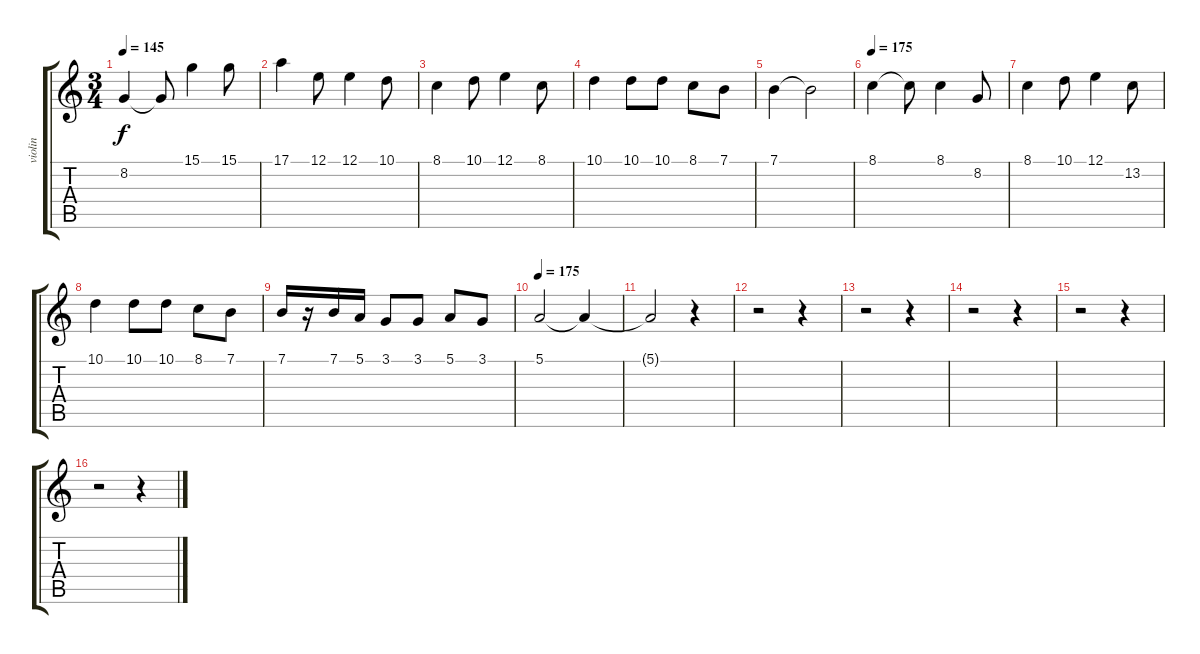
\track ("violin" "violin") {instrument violin}
\staff {score tabs}
\tuning (E4 B3 G3 D3 A2 E2) {hide}
\ts (3 4)
\tempo 145
\clef g2
\ks c
8.2.4{dy f} 8.2{t}.8 15.1.4 15.1.8 |
17.1.4 12.1.8 12.1.4 10.1.8 |
8.1.4 10.1.8 12.1.4 8.1.8 |
10.1.4 10.1.8 10.1.8 8.1.8 7.1.8 |
7.1.4 7.1{t}.2 |
\tempo 175
8.1.4 8.1{t}.8 8.1.4 8.2.8 |
8.1.4 10.1.8 12.1.4 13.2.8 |
10.1.4 10.1.8 10.1.8 8.1.8 7.1.8 |
7.1.16 r.16 7.1.16 5.1.16 3.1.8 3.1.8 5.1.8 3.1.8 |
\tempo 175
5.1.2{volume 3} 5.1{t}.4 |
5.1{t}.2 r.4 |
r.2 r.4 |
r.2 r.4 |
r.2 r.4 |
r.2 r.4 |
r.2 r.4
